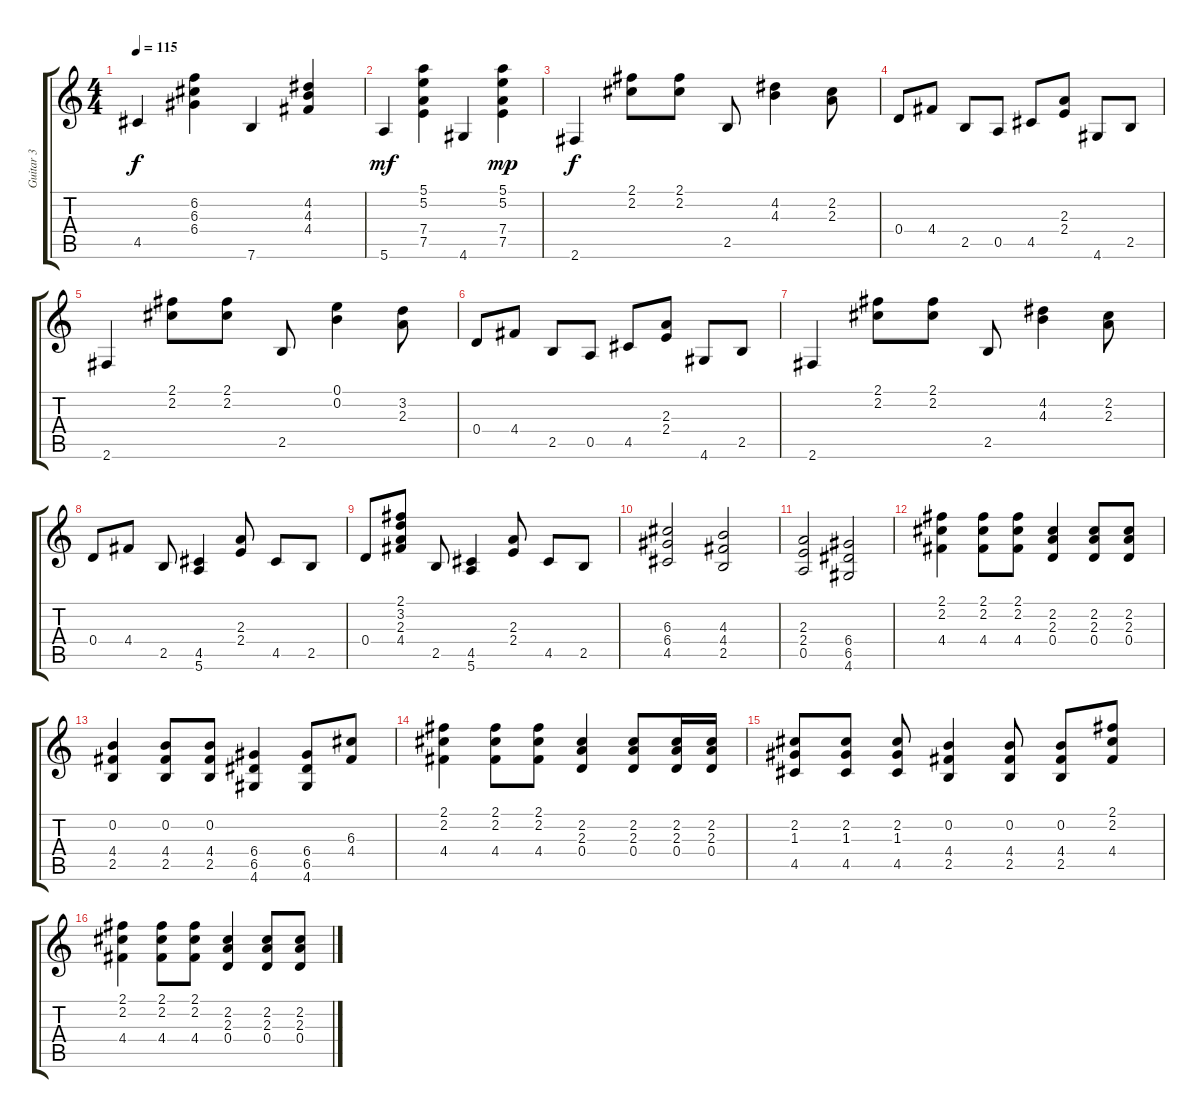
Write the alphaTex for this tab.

\track ("Guitar 3" "Guitar 3") {instrument distortionguitar}
\staff {score tabs}
\tuning (E4 B3 G3 D3 A2 E2) {hide}
\ts (4 4)
\tempo 115
\clef g2
\ks c
4.5.4{dy f} (6.2 6.3 6.4).4 7.6.4 (4.2 4.3 4.4).4 |
5.6.4{dy mf} (5.1 5.2 7.4 7.5).4 4.6.4 (5.1 5.2 7.4 7.5).4{dy mp} |
2.6.4{dy f} (2.1 2.2).8 (2.1 2.2).8 2.5.8 (4.2 4.3).4 (2.2 2.3).8 |
0.4.8 4.4.8 2.5.8 0.5.8 4.5.8 (2.3 2.4).8 4.6.8 2.5.8 |
2.6.4 (2.1 2.2).8 (2.1 2.2).8 2.5.8 (0.1 0.2).4 (3.2 2.3).8 |
0.4.8 4.4.8 2.5.8 0.5.8 4.5.8 (2.3 2.4).8 4.6.8 2.5.8 |
2.6.4 (2.1 2.2).8 (2.1 2.2).8 2.5.8 (4.2 4.3).4 (2.2 2.3).8 |
0.4.8 4.4.8 2.5.8 (4.5 5.6).4 (2.3 2.4).8 4.5.8 2.5.8 |
0.4.8 (2.1 3.2 2.3 4.4).8 2.5.8 (4.5 5.6).4 (2.3 2.4).8 4.5.8 2.5.8 |
(6.3 6.4 4.5).2 (4.3 4.4 2.5).2 |
(2.3 2.4 0.5).2 (6.4 6.5 4.6).2 |
(2.1 2.2 4.4).4 (2.1 2.2 4.4).8 (2.1 2.2 4.4).8 (2.2 2.3 0.4).4 (2.2 2.3 0.4).8 (2.2 2.3 0.4).8 |
(0.2 4.4 2.5).4 (0.2 4.4 2.5).8 (0.2 4.4 2.5).8 (6.4 6.5 4.6).4 (6.4 6.5 4.6).8 (6.3 4.4).8 |
(2.1 2.2 4.4).4 (2.1 2.2 4.4).8 (2.1 2.2 4.4).8 (2.2 2.3 0.4).4 (2.2 2.3 0.4).8 (2.2 2.3 0.4).16 (2.2 2.3 0.4).16 |
(2.2 1.3 4.5).8 (2.2 1.3 4.5).8 (2.2 1.3 4.5).8 (0.2 4.4 2.5).4 (0.2 4.4 2.5).8 (0.2 4.4 2.5).8 (2.1 2.2 4.4).8 |
(2.1 2.2 4.4).4 (2.1 2.2 4.4).8 (2.1 2.2 4.4).8 (2.2 2.3 0.4).4 (2.2 2.3 0.4).8 (2.2 2.3 0.4).8
